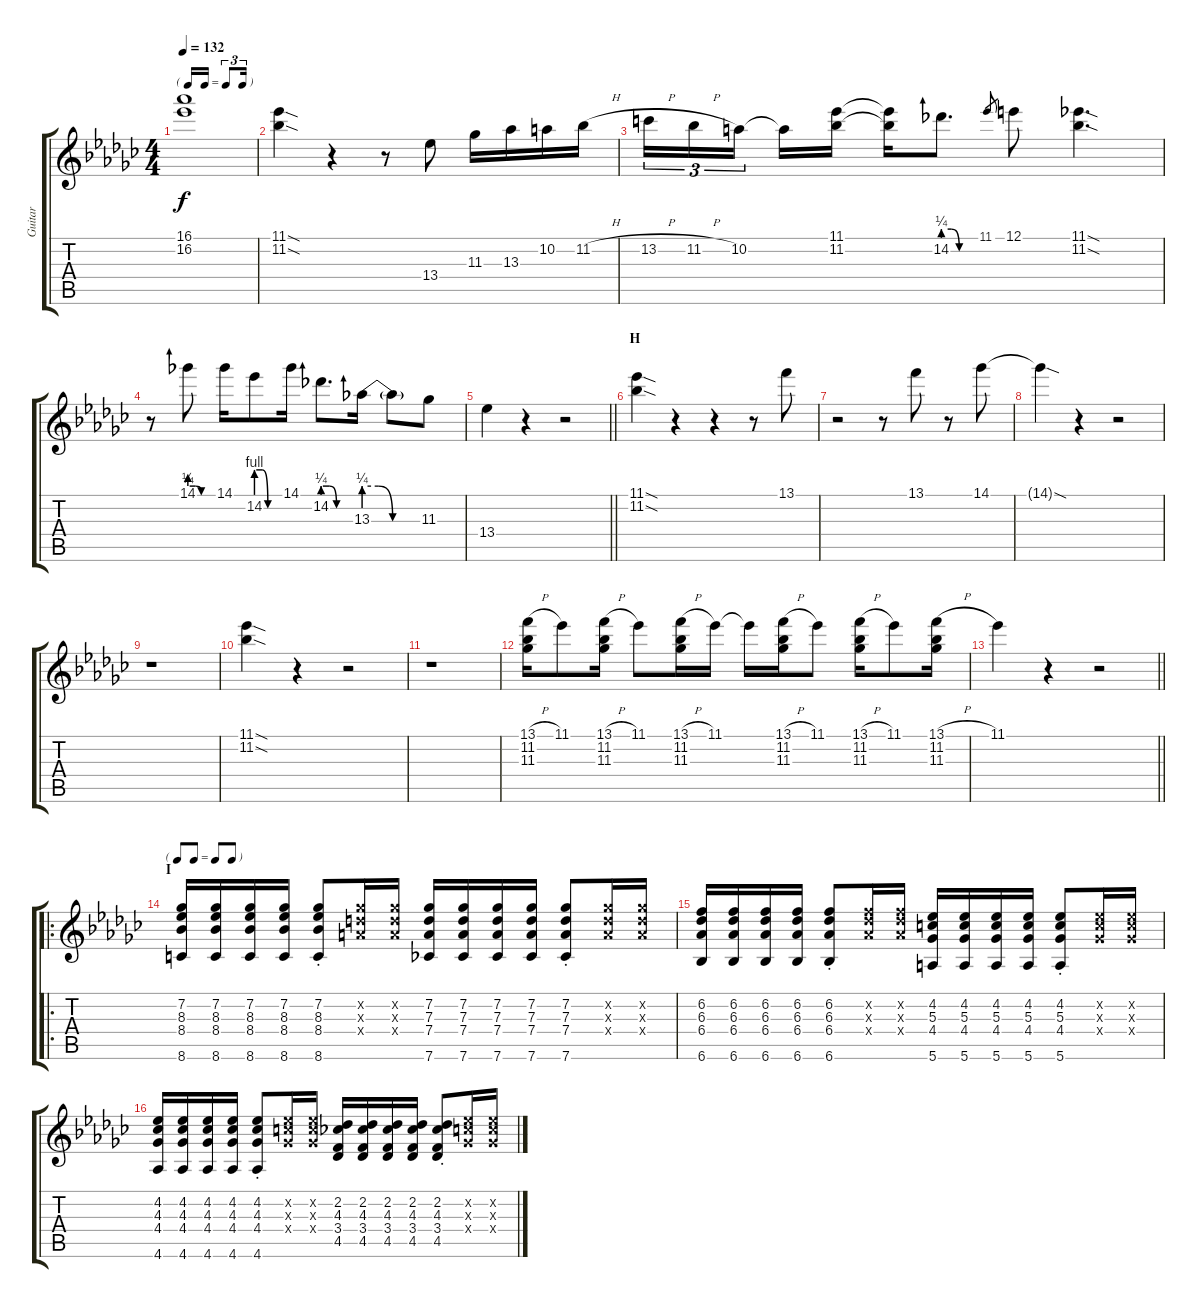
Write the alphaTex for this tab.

\track ("Guitar" "Guitar") {instrument overdrivenguitar}
\staff {score tabs}
\tuning (E4 B3 G3 D3 A2 E2) {hide}
\ts (4 4)
\tf triplet16th
\tempo 132
\clef g2
\ks gb
(16.1{t} 16.2{t}).1{dy f} |
(11.1{sod} 11.2{sod}).4 r.4 r.8 13.4.8 11.3.16 13.3.16 10.2.16 11.2{h}.16 |
13.2{h}.16{tu (3 2)} 11.2{h}.16{tu (3 2)} 10.2.16{tu (3 2) beam splitsecondary} 10.2{t}.16 (11.1 11.2).16 (11.1{t} 11.2{t}).16 14.2{be (custom 0 1 15 1 30 0 60 0)}.8{d} 11.1.8{gr} 12.1.8 (11.1{sod} 11.2{sod}).4{d} |
r.8 14.1{be (custom 0 1 15 1 30 0 60 0)}.8 14.1.16 14.2{be (custom 0 4 15 4 30 0 60 0)}.8 14.1.16 14.2{be (custom 0 1 15 1 30 0 60 0)}.8{d} 13.3{be (custom 0 1 15 1 30 0 60 0)}.16 13.3{t}.8 11.3.8 |
\barLineRight lightlight
13.4.4 r.4 r.2 |
\section ("" "H")
(11.1{sod} 11.2{sod}).4 r.4 r.4 r.8 13.1.8 |
r.2 r.8 13.1.8 r.8 14.1.8 |
14.1{sod t}.4 r.4 r.2 |
r.1 |
(11.1{sod} 11.2{sod}).4 r.4 r.2 |
r.1 |
(13.1{h} 11.2 11.3).16 11.1.8 (13.1{h} 11.2 11.3).16 11.1.8 (13.1{h} 11.2 11.3).16 11.1.16 11.1{t}.16 (13.1{h} 11.2 11.3).16 11.1.8 (13.1{h} 11.2 11.3).16 11.1.8 (13.1{h} 11.2 11.3).16 |
\barLineRight lightlight
11.1.4 r.4 r.2 |
\ro
\tf none
\section ("" "I")
(7.2 8.3 8.4 8.6).16 (7.2 8.3 8.4 8.6).16 (7.2 8.3 8.4 8.6).16 (7.2 8.3 8.4 8.6).16 (7.2{st} 8.3{st} 8.4{st} 8.6{st}).8 (7.2{x} 7.3{x} 7.4{x}).16 (7.2{x} 7.3{x} 7.4{x}).16 (7.2 7.3 7.4 7.6).16 (7.2 7.3 7.4 7.6).16 (7.2 7.3 7.4 7.6).16 (7.2 7.3 7.4 7.6).16 (7.2{st} 7.3{st} 7.4{st} 7.6{st}).8 (7.2{x} 7.3{x} 7.4{x}).16 (7.2{x} 7.3{x} 7.4{x}).16 |
(6.2 6.3 6.4 6.6).16 (6.2 6.3 6.4 6.6).16 (6.2 6.3 6.4 6.6).16 (6.2 6.3 6.4 6.6).16 (6.2{st} 6.3{st} 6.4{st} 6.6{st}).8 (6.2{x} 6.3{x} 6.4{x}).16 (6.2{x} 6.3{x} 6.4{x}).16 (4.2 5.3 4.4 5.6).16 (4.2 5.3 4.4 5.6).16 (4.2 5.3 4.4 5.6).16 (4.2 5.3 4.4 5.6).16 (4.2{st} 5.3{st} 4.4{st} 5.6{st}).8 (4.2{x} 5.3{x} 4.4{x}).16 (4.2{x} 5.3{x} 4.4{x}).16 |
(4.2 4.3 4.4 4.6).16 (4.2 4.3 4.4 4.6).16 (4.2 4.3 4.4 4.6).16 (4.2 4.3 4.4 4.6).16 (4.2{st} 4.3{st} 4.4{st} 4.6{st}).8 (4.2{x} 5.3{x} 4.4{x}).16 (4.2{x} 5.3{x} 4.4{x}).16 (2.2 4.3 3.4 4.5).16 (2.2 4.3 3.4 4.5).16 (2.2 4.3 3.4 4.5).16 (2.2 4.3 3.4 4.5).16 (2.2{st} 4.3{st} 3.4{st} 4.5{st}).8 (4.2{x} 5.3{x} 4.4{x}).16 (4.2{x} 5.3{x} 4.4{x}).16
